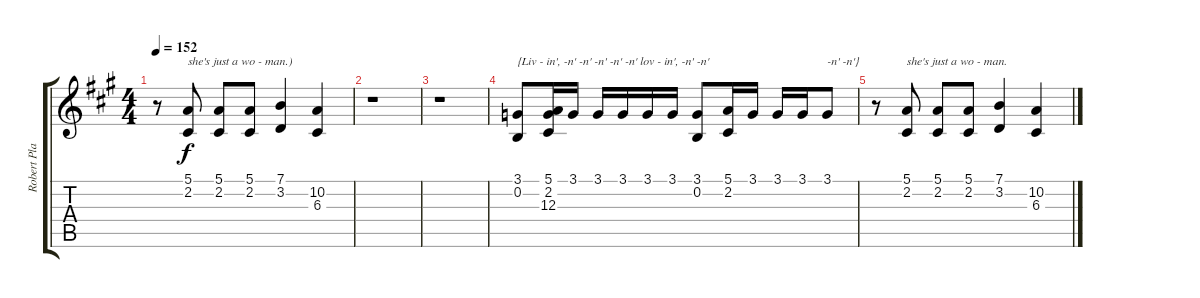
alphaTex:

\track ("Robert Plant" "Robert Pla") {instrument lead2sawtooth}
\staff {score tabs}
\tuning (E4 B3 G3 D3 A2 E2) {hide}
\ts (4 4)
\tempo 152
\clef g2
\ks a
r.8{dy f} (5.1 2.2).8{txt "she's just a wo - man.) "} (5.1 2.2).8 (5.1 2.2).8 (7.1 3.2).4 (10.2 6.3).4 |
r.1 |
r.1 |
(3.1 0.2).8{txt "{Liv - in', -n' -n' -n' -n' -n' lov - in', -n' -n'"} (5.1 2.2 12.3).16 3.1.16 3.1.16 3.1.16 3.1.16 3.1.16 (3.1 0.2).8 (5.1 2.2).16 3.1.16 3.1.16 3.1.16 3.1.8{txt "-n' -n'}"} |
r.8 (5.1 2.2).8{txt "she's just a wo - man."} (5.1 2.2).8 (5.1 2.2).8 (7.1 3.2).4 (10.2 6.3).4
